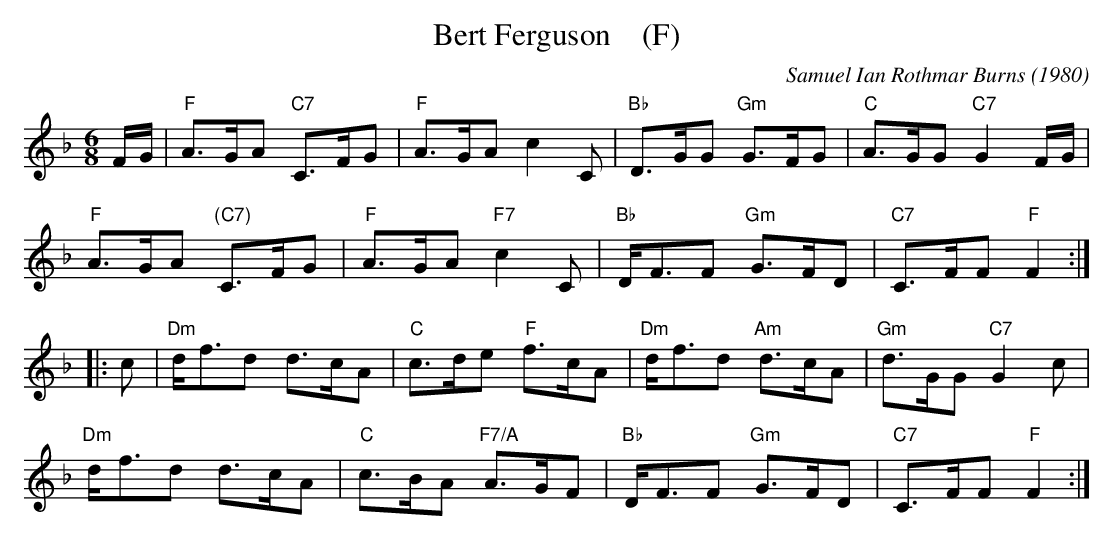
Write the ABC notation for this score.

X:1
T: Bert Ferguson    (F)
C: Samuel Ian Rothmar Burns (1980)
M: 6/8
L: 1/8
K: F
F/G/ |\
"F"A>GA "C7"C>FG | "F"A>GA c2C | "Bb"D>GG "Gm"G>FG | "C"A>GG "C7"G2F/G/ |
"F"A>GA "(C7)"C>FG | "F"A>GA "F7"c2C | "Bb"D<FF "Gm"G>FD | "C7"C>FF "F"F2 :|
|: c |\
"Dm"d<fd d>cA | "C"c>de "F"f>cA | "Dm"d<fd "Am"d>cA | "Gm"d>GG "C7"G2c |
"Dm"d<fd d>cA | "C"c>BA "F7/A"A>GF | "Bb"D<FF "Gm"G>FD | "C7"C>FF "F"F2 :|
